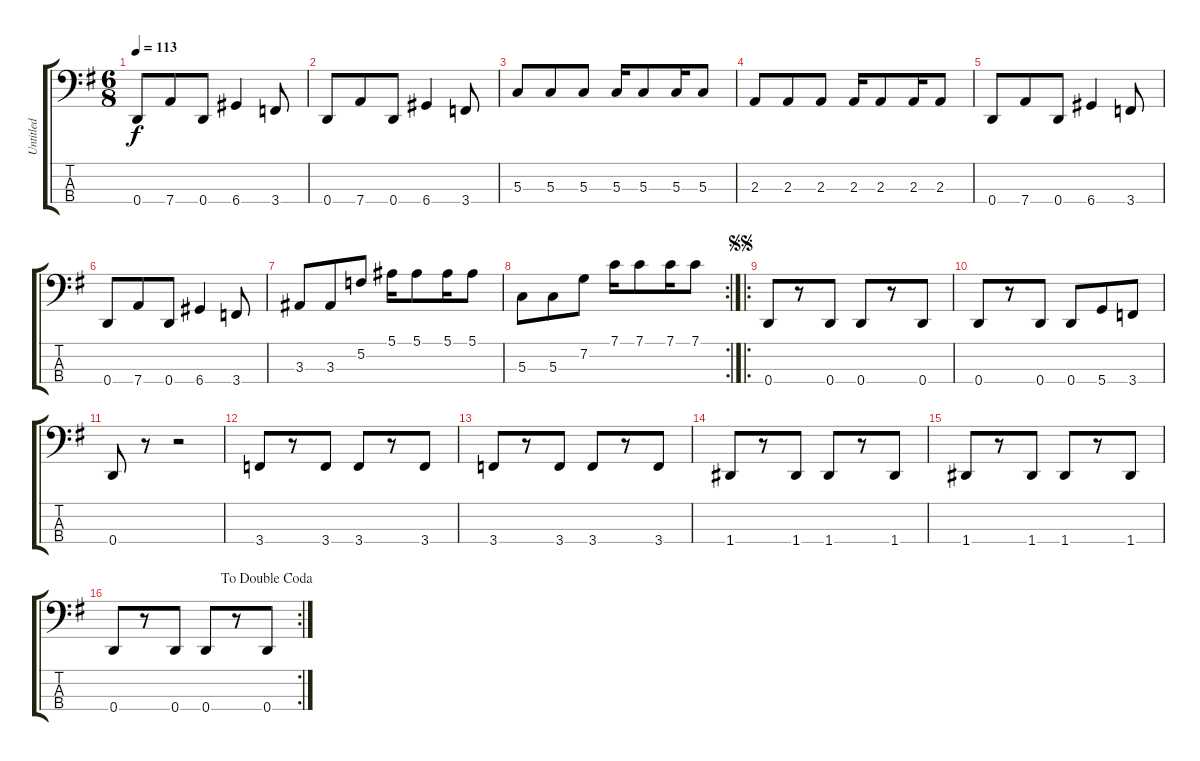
\track ("Untitled" "Untitled") {instrument electricbassfinger}
\staff {score tabs}
\tuning (F2 C2 G1 D1) {hide}
\ts (6 8)
\tempo 113
\clef f4
\ks g
0.4.8{dy f} 7.4.8 0.4.8 6.4.4 3.4.8 |
0.4.8 7.4.8 0.4.8 6.4.4 3.4.8 |
5.3.8 5.3.8 5.3.8 5.3.16 5.3.8 5.3.16 5.3.8 |
2.3.8 2.3.8 2.3.8 2.3.16 2.3.8 2.3.16 2.3.8 |
0.4.8 7.4.8 0.4.8 6.4.4 3.4.8 |
0.4.8 7.4.8 0.4.8 6.4.4 3.4.8 |
3.3.8 3.3.8 5.2.8 5.1.16 5.1.8 5.1.16 5.1.8 |
\rc 2
5.3.8 5.3.8 7.2.8 7.1.16 7.1.8 7.1.16 7.1.8 |
\ro
\jump segnosegno
0.4.8 r.8 0.4.8 0.4.8 r.8 0.4.8 |
0.4.8 r.8 0.4.8 0.4.8 5.4.8 3.4.8 |
0.4.8 r.8 r.2 |
3.4.8 r.8 3.4.8 3.4.8 r.8 3.4.8 |
3.4.8 r.8 3.4.8 3.4.8 r.8 3.4.8 |
1.4.8 r.8 1.4.8 1.4.8 r.8 1.4.8 |
1.4.8 r.8 1.4.8 1.4.8 r.8 1.4.8 |
\rc 2
\jump dadoublecoda
0.4.8 r.8 0.4.8 0.4.8 r.8 0.4.8
